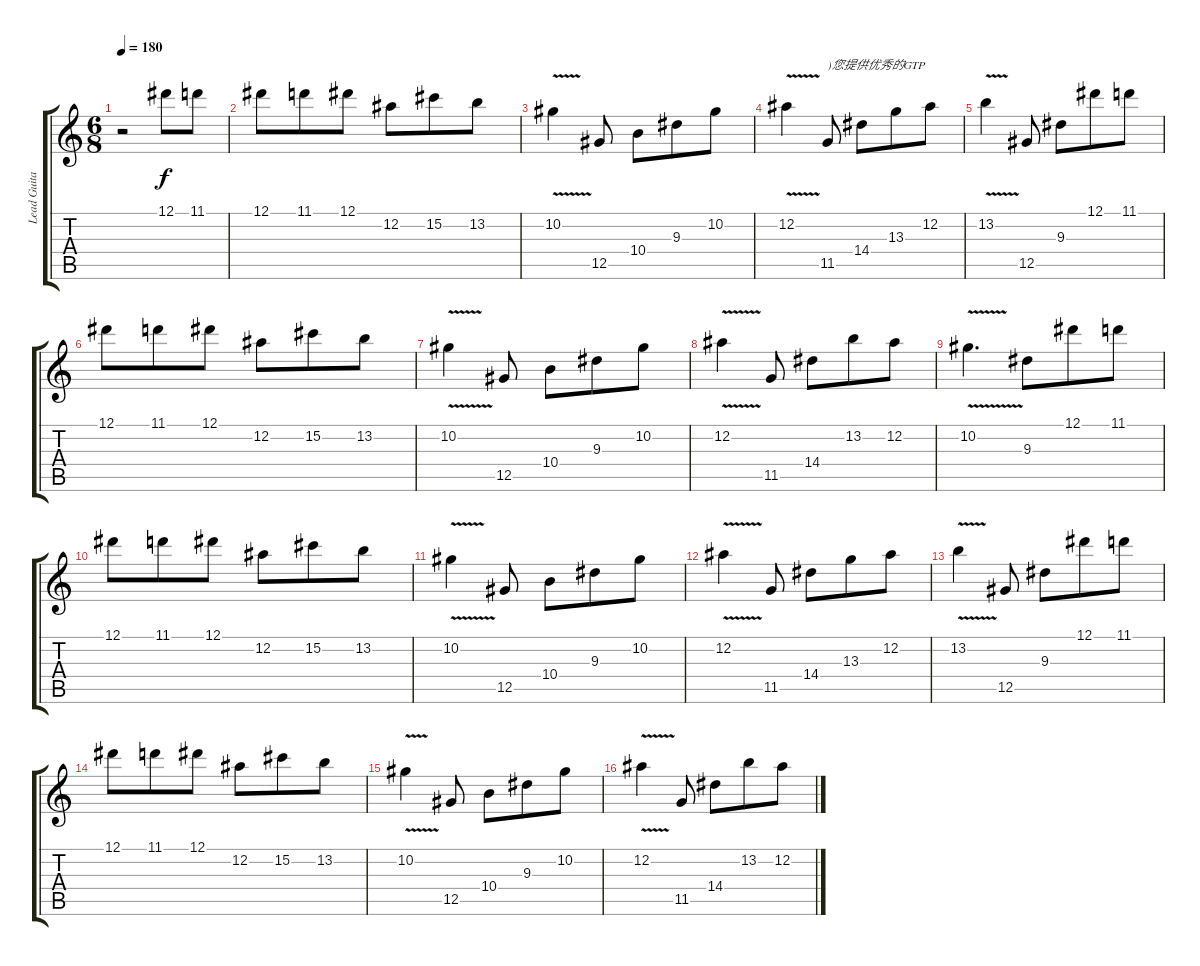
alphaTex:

\track ("Lead Guitar" "Lead Guita") {instrument distortionguitar}
\staff {score tabs}
\tuning (Eb4 Bb3 Gb3 Db3 Ab2 Eb2) {hide}
\ts (6 8)
\tempo 180
\clef g2
\ks c
r.2{dy f instrument distortionguitar} 12.1.8 11.1.8 |
12.1.8 11.1.8 12.1.8 12.2.8 15.2.8 13.2.8 |
10.2{v}.4 12.5.8 10.4.8 9.3.8 10.2.8 |
12.2{v}.4 11.5.8{txt ")您提供优秀的GTP"} 14.4.8 13.3.8 12.2.8 |
13.2{v}.4 12.5.8 9.3.8 12.1.8 11.1.8 |
12.1.8 11.1.8 12.1.8 12.2.8 15.2.8 13.2.8 |
10.2{v}.4 12.5.8 10.4.8 9.3.8 10.2.8 |
12.2{v}.4 11.5.8 14.4.8 13.2.8 12.2.8 |
10.2{v}.4{d} 9.3.8 12.1.8 11.1.8 |
12.1.8 11.1.8 12.1.8 12.2.8 15.2.8 13.2.8 |
10.2{v}.4 12.5.8 10.4.8 9.3.8 10.2.8 |
12.2{v}.4 11.5.8 14.4.8 13.3.8 12.2.8 |
13.2{v}.4 12.5.8 9.3.8 12.1.8 11.1.8 |
12.1.8 11.1.8 12.1.8 12.2.8 15.2.8 13.2.8 |
10.2{v}.4 12.5.8 10.4.8 9.3.8 10.2.8 |
12.2{v}.4 11.5.8 14.4.8 13.2.8 12.2.8
